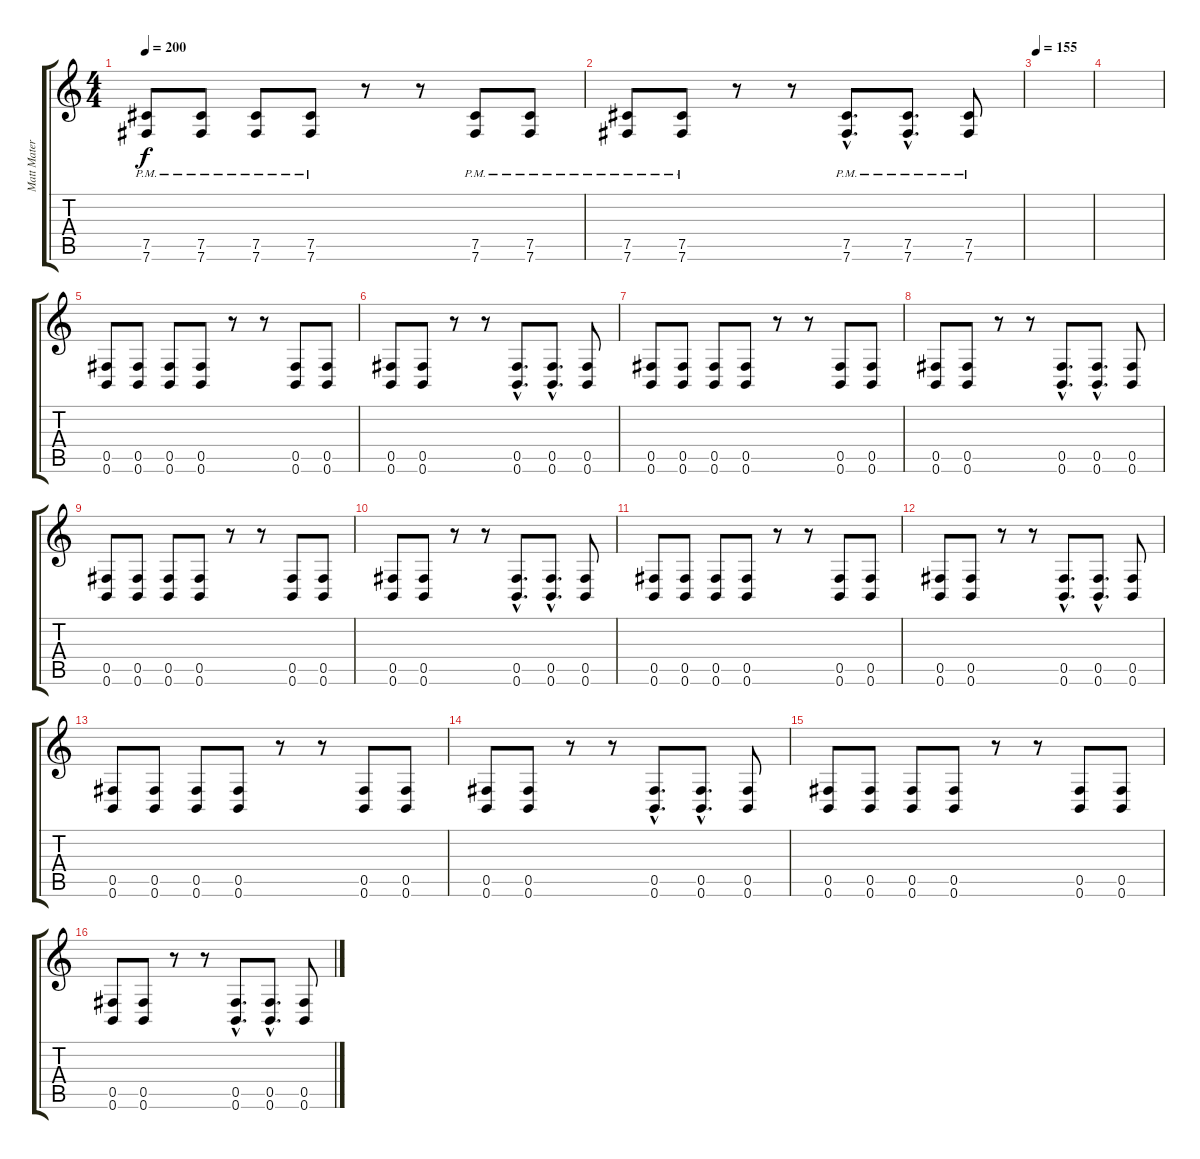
\track ("Matt Matera" "Matt Mater") {instrument overdrivenguitar}
\staff {score tabs}
\tuning (Db4 Ab3 E3 B2 Gb2 B1) {hide}
\ts (4 4)
\tempo 200
\clef g2
\ks c
(7.5{pm} 7.6{pm}).8{dy f} (7.5{pm} 7.6{pm}).8 (7.5{pm} 7.6{pm}).8 (7.5{pm} 7.6{pm}).8 r.8 r.8 (7.5{pm} 7.6{pm}).8 (7.5{pm} 7.6{pm}).8 |
(7.5{pm} 7.6{pm}).8 (7.5{pm} 7.6{pm}).8 r.8 r.8 (7.5{hac pm} 7.6{hac pm}).8{d} (7.5{hac pm} 7.6{hac pm}).8{d} (7.5{pm} 7.6{pm}).8 |
\tempo 155
|
|
(0.5 0.6).8 (0.5 0.6).8 (0.5 0.6).8 (0.5 0.6).8 r.8 r.8 (0.5 0.6).8 (0.5 0.6).8 |
(0.5 0.6).8 (0.5 0.6).8 r.8 r.8 (0.5{hac} 0.6{hac}).8{d} (0.5{hac} 0.6{hac}).8{d} (0.5 0.6).8 |
(0.5 0.6).8 (0.5 0.6).8 (0.5 0.6).8 (0.5 0.6).8 r.8 r.8 (0.5 0.6).8 (0.5 0.6).8 |
(0.5 0.6).8 (0.5 0.6).8 r.8 r.8 (0.5{hac} 0.6{hac}).8{d} (0.5{hac} 0.6{hac}).8{d} (0.5 0.6).8 |
(0.5 0.6).8 (0.5 0.6).8 (0.5 0.6).8 (0.5 0.6).8 r.8 r.8 (0.5 0.6).8 (0.5 0.6).8 |
(0.5 0.6).8 (0.5 0.6).8 r.8 r.8 (0.5{hac} 0.6{hac}).8{d} (0.5{hac} 0.6{hac}).8{d} (0.5 0.6).8 |
(0.5 0.6).8 (0.5 0.6).8 (0.5 0.6).8 (0.5 0.6).8 r.8 r.8 (0.5 0.6).8 (0.5 0.6).8 |
(0.5 0.6).8 (0.5 0.6).8 r.8 r.8 (0.5{hac} 0.6{hac}).8{d} (0.5{hac} 0.6{hac}).8{d} (0.5 0.6).8 |
(0.5 0.6).8 (0.5 0.6).8 (0.5 0.6).8 (0.5 0.6).8 r.8 r.8 (0.5 0.6).8 (0.5 0.6).8 |
(0.5 0.6).8 (0.5 0.6).8 r.8 r.8 (0.5{hac} 0.6{hac}).8{d} (0.5{hac} 0.6{hac}).8{d} (0.5 0.6).8 |
(0.5 0.6).8 (0.5 0.6).8 (0.5 0.6).8 (0.5 0.6).8 r.8 r.8 (0.5 0.6).8 (0.5 0.6).8 |
(0.5 0.6).8 (0.5 0.6).8 r.8 r.8 (0.5{hac} 0.6{hac}).8{d} (0.5{hac} 0.6{hac}).8{d} (0.5 0.6).8
